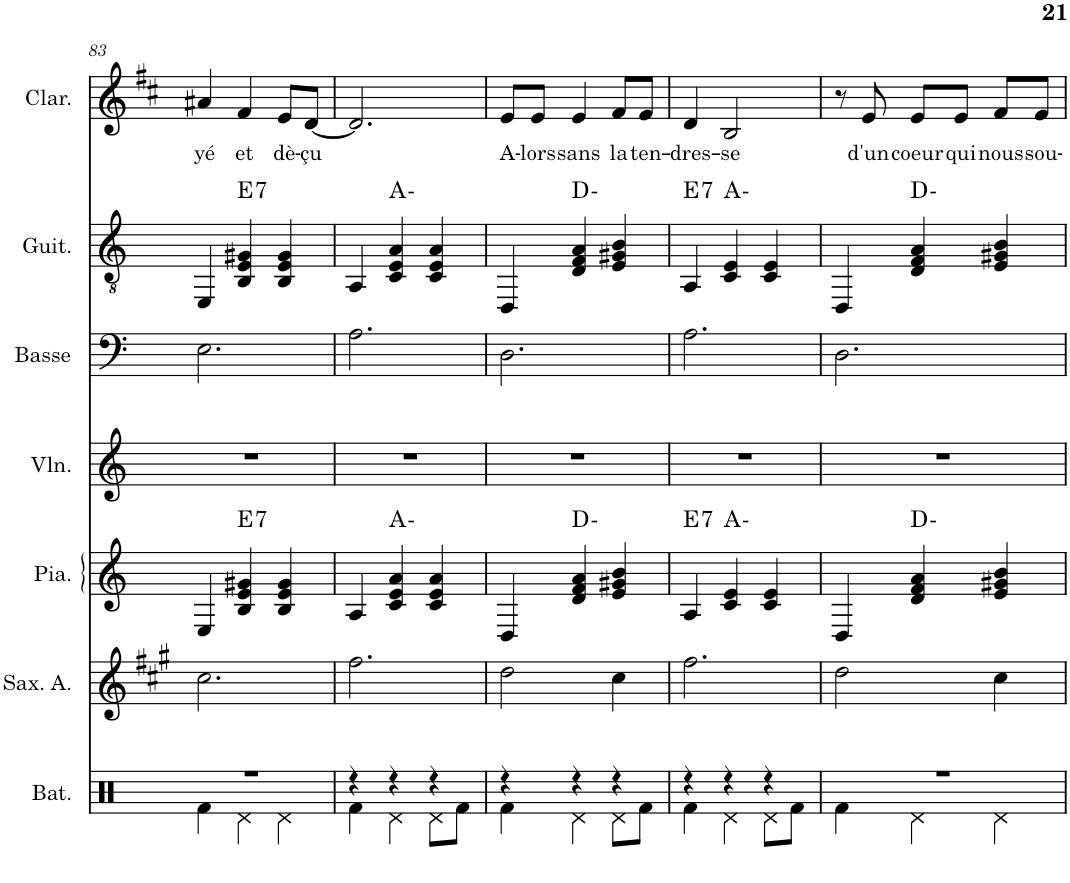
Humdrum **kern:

**kern	**kern	**kern	**harte	**kern	**kern	**kern	**harte	**kern	**text
*part7	*part6	*part5	*part5	*part4	*part3	*part2	*part2	*part1	*part1
*staff7	*staff6	*staff5	*	*staff4	*staff3	*staff2	*	*staff1	*staff1
*I"Batterie	*I"Saxophone Alto	*I"Piano	*	*I"Violon	*I"Basse acoustique	*I"Guitare classique	*	*I"Clarinette	*
*I'Bat.	*I'Sax. A.	*I'Pia.	*	*I'Vln.	*I'Basse	*I'Guit.	*	*I'Clar.	*
!!LO:PB:g=z
*clefX	*clefG2	*clefG2	*	*clefG2	*clefF4	*clefGv2	*	*clefG2	*
*	*Trd5c9	*	*	*	*Trd7c12	*	*	*Trd1c2	*
*k[]	*k[f#c#g#]	*k[]	*	*k[]	*k[]	*k[]	*	*k[f#c#]	*
*M3/4	*M3/4	*M3/4	*	*M3/4	*M3/4	*M3/4	*	*M3/4	*
=83	=83	=83	=83	=83	=83	=83	=83	=83	=83
*^	*	*	*	*	*	*	*	*	*
!	!	!	!	!	!	!	!	!	!	!LO:LY:b
2.r	4Rf\	2.cc#\	4E/	.	2.r	2.E\	4EE/	.	4a#X/	yé
!	!	!	!	!LO:H:kt=7	!	!	!	!LO:H:kt=7	!	!LO:LY:b
.	4Rd\	.	4B/ 4e/ 4g#X/	E:7	.	.	4BB/ 4E/ 4G#X/	E:7	4f#/	et
!	!	!	!	!	!	!	!	!	!	!LO:LY:b
.	4Rd\	.	4B/ 4e/ 4g#/	.	.	.	4BB/ 4E/ 4G#/	.	8e/L	dè-
!	!	!	!	!	!	!	!	!	!	!LO:LY:b
.	.	.	.	.	.	.	.	.	[8d/J	-çu
=84	=84	=84	=84	=84	=84	=84	=84	=84	=84	=84
4r	4Rf\	2.ff#\	4A/	.	2.r	2.A\	4AA/	.	2.d/]	.
4r	4Rd\	.	4c/ 4e/ 4a/	A:min	.	.	4C/ 4E/ 4A/	A:min	.	.
4r	8Rd\L	.	4c/ 4e/ 4a/	.	.	.	4C/ 4E/ 4A/	.	.	.
.	8Rf\J	.	.	.	.	.	.	.	.	.
=85	=85	=85	=85	=85	=85	=85	=85	=85	=85	=85
!	!	!	!	!	!	!	!	!	!	!LO:LY:b
4r	4Rf\	2dd\	4D/	.	2.r	2.D\	4DD/	.	8e/L	A-
!	!	!	!	!	!	!	!	!	!	!LO:LY:b
.	.	.	.	.	.	.	.	.	8e/J	-lors
!	!	!	!	!	!	!	!	!	!	!LO:LY:b
4r	4Rd\	.	4d/ 4f/ 4a/	D:min	.	.	4D/ 4F/ 4A/	D:min	4e/	sans
!	!	!	!	!	!	!	!	!	!	!LO:LY:b
4r	8Rd\L	4cc#\	4e/ 4g#X/ 4b/	.	.	.	4E/ 4G#X/ 4B/	.	8f#/L	la
!	!	!	!	!	!	!	!	!	!	!LO:LY:b
.	8Rf\J	.	.	.	.	.	.	.	8f#/J	ten-
=86	=86	=86	=86	=86	=86	=86	=86	=86	=86	=86
!	!	!	!	!LO:H:kt=7	!	!	!	!LO:H:kt=7	!	!LO:LY:b
4r	4Rf\	2.ff#\	4A/	E:7	2.r	2.A\	4AA/	E:7	4d/	-dres-
!	!	!	!	!	!	!	!	!	!	!LO:LY:b
4r	4Rd\	.	4c/ 4e/	A:min	.	.	4C/ 4E/	A:min	2B/	-se
4r	8Rd\L	.	4c/ 4e/	.	.	.	4C/ 4E/	.	.	.
.	8Rf\J	.	.	.	.	.	.	.	.	.
=87	=87	=87	=87	=87	=87	=87	=87	=87	=87	=87
2.r	4Rf\	2dd\	4D/	.	2.r	2.D\	4DD/	.	8r	.
!	!	!	!	!	!	!	!	!	!	!LO:LY:b
.	.	.	.	.	.	.	.	.	8e/	d'un
!	!	!	!	!	!	!	!	!	!	!LO:LY:b
.	4Rd\	.	4d/ 4f/ 4a/	D:min	.	.	4D/ 4F/ 4A/	D:min	8e/L	coeur
!	!	!	!	!	!	!	!	!	!	!LO:LY:b
.	.	.	.	.	.	.	.	.	8e/J	qui
!	!	!	!	!	!	!	!	!	!	!LO:LY:b
.	4Rd\	4cc#\	4e/ 4g#X/ 4b/	.	.	.	4E/ 4G#X/ 4B/	.	8f#/L	nous
!	!	!	!	!	!	!	!	!	!	!LO:LY:b
.	.	.	.	.	.	.	.	.	8f#/J	sou-
*v	*v	*	*	*	*	*	*	*	*	*
=	=	=	=	=	=	=	=	=	=
*-	*-	*-	*-	*-	*-	*-	*-	*-	*-
